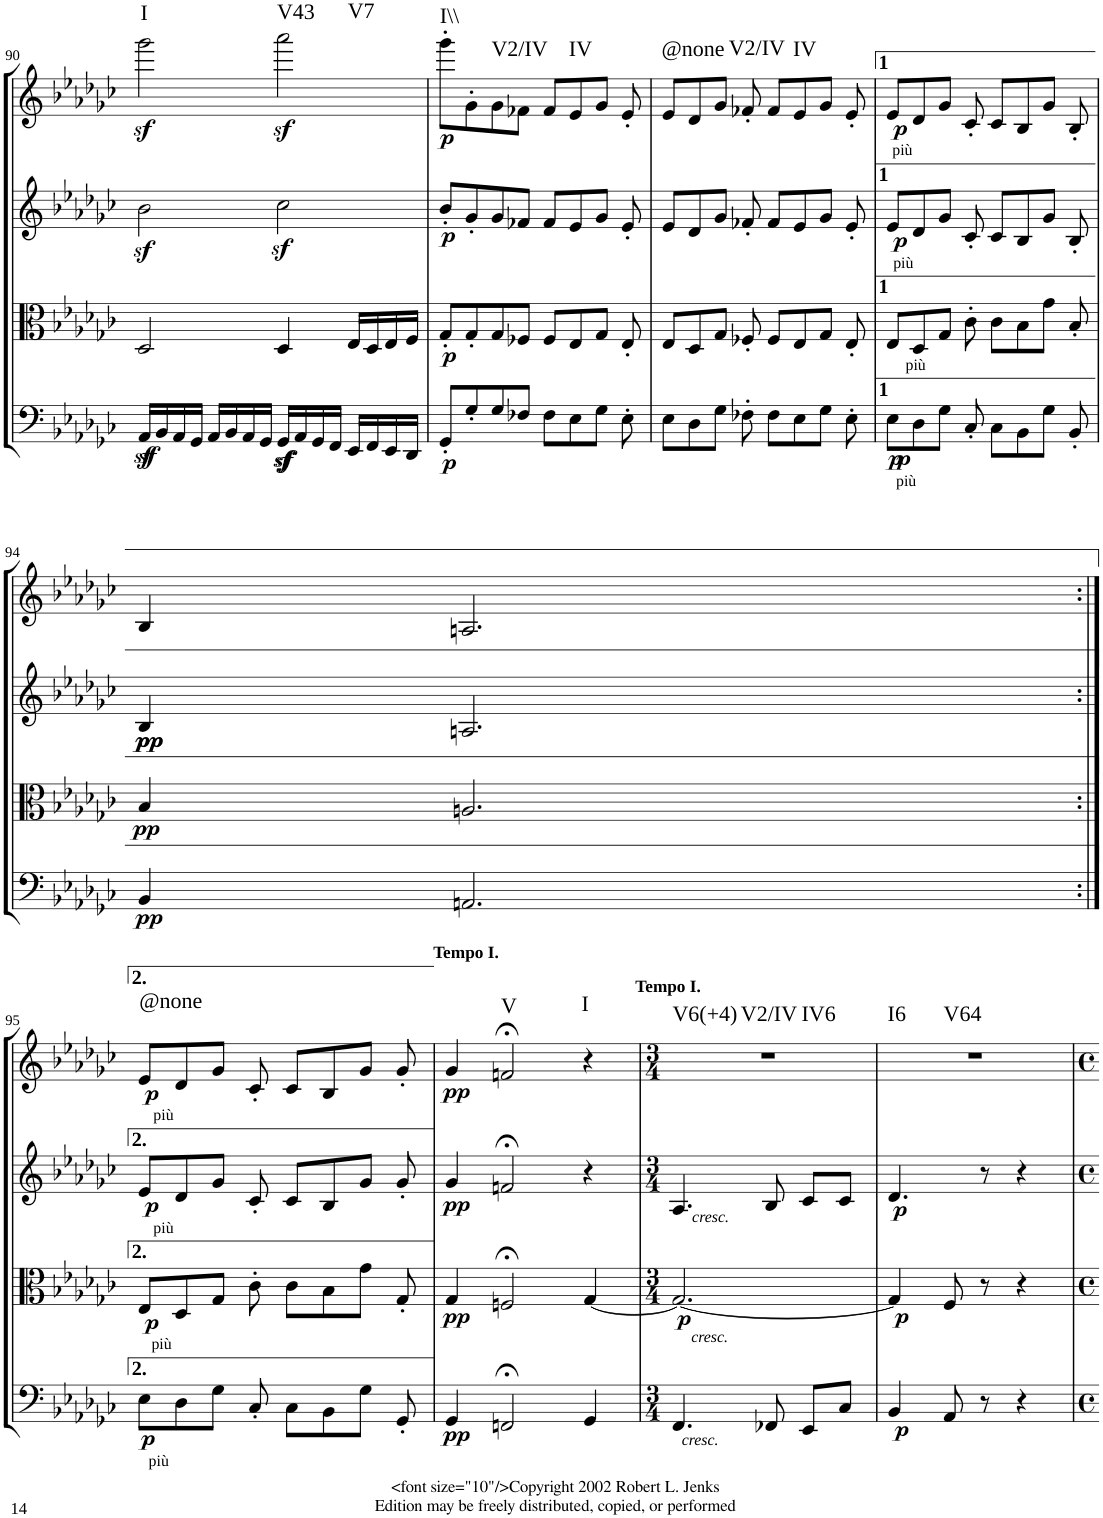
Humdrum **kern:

**kern	**dynam	**kern	**dynam	**kern	**dynam	**kern	**dynam	**harte
*part4	*part4	*part3	*part3	*part2	*part2	*part1	*part1	*part1
*staff4	*staff4	*staff3	*staff3	*staff2	*staff2	*staff1	*staff1	*
*I"Violoncello.	*	*I"Viola.	*	*I"Violino II.	*	*I"Violino I.	*	*
*I'Vc	*	*I'Vla	*	*I'Vln	*	*I'Vln	*	*
!!LO:PB:g=z
*clefF4	*	*clefC3	*	*clefG2	*	*clefG2	*	*
*k[b-e-a-d-g-c-]	*	*k[b-e-a-d-g-c-]	*	*k[b-e-a-d-g-c-]	*	*k[b-e-a-d-g-c-]	*	*
*G-:	*	*G-:	*	*G-:	*	*G-:	*	*
*M4/4	*	*M4/4	*	*M4/4	*	*M4/4	*	*
*met(c)	*	*met(c)	*	*met(c)	*	*met(c)	*	*
=90	=90	=90	=90	=90	=90	=90	=90	=90
!	!	!	!	!	!	!	!LO:DY:b	!LO:H:kt=I
16AA-z</LL	.	2D-/	.	2b-z<\	.	2ggg-\	sf	N
16BB-/	.	.	.	.	.	.	.	.
16AA-/	.	.	.	.	.	.	.	.
16GG-/JJ	.	.	.	.	.	.	.	.
16AA-/LL	.	.	.	.	.	.	.	.
16BB-/	.	.	.	.	.	.	.	.
16AA-/	.	.	.	.	.	.	.	.
16GG-/JJ	.	.	.	.	.	.	.	.
!	!	!	!	!	!	!	!LO:DY:b	!LO:H:n=1:kt=V43
!	!	!	!	!	!	!	!	!LO:H:n=2:kt=V7
16GG-z</LL	.	4D-/	.	2cc-z<\	.	2aaa-\	sf	N N
16AA-/	.	.	.	.	.	.	.	.
16GG-/	.	.	.	.	.	.	.	.
16FF/JJ	.	.	.	.	.	.	.	.
16EE-/LL	.	16E-/LL	.	.	.	.	.	.
16FF/	.	16D-/	.	.	.	.	.	.
16EE-/	.	16E-/	.	.	.	.	.	.
16DD-/JJ	.	16F/JJ	.	.	.	.	.	.
=91	=91	=91	=91	=91	=91	=91	=91	=91
!	!LO:DY:b	!	!LO:DY:b	!	!LO:DY:b	!	!LO:DY:b	!LO:H:kt=I\\
8GG-'/L	p	8G-'/L	p	8b-'/L	p	8ggg-'\L	p	N
8G-'/	.	8G-'/	.	8g-'/	.	8g-'\	.	.
!	!	!	!	!	!	!	!	!LO:H:kt=V2/IV
8G-/	.	8G-/	.	8g-/	.	8g-\	.	N
8F-X/J	.	8F-X/J	.	8f-X/J	.	8f-X\J	.	.
8F-\L	.	8F-/L	.	8f-/L	.	8f-/L	.	.
!	!	!	!	!	!	!	!	!LO:H:kt=IV
8E-\	.	8E-/	.	8e-/	.	8e-/	.	N
8G-\J	.	8G-/J	.	8g-/J	.	8g-/J	.	.
8E-'\	.	8E-'/	.	8e-'/	.	8e-'/	.	.
=92	=92	=92	=92	=92	=92	=92	=92	=92
!	!	!	!	!	!	!	!	!LO:H:kt=@none
8E-\L	.	8E-/L	.	8e-/L	.	8e-/L	.	N
8D-\	.	8D-/	.	8d-/	.	8d-/	.	.
!	!	!	!	!	!	!	!	!LO:H:kt=V2/IV
8G-\J	.	8G-/J	.	8g-/J	.	8g-/J	.	N
8F-X'\	.	8F-X'/	.	8f-X'/	.	8f-X'/	.	.
8F-\L	.	8F-/L	.	8f-/L	.	8f-/L	.	.
!	!	!	!	!	!	!	!	!LO:H:kt=IV
8E-\	.	8E-/	.	8e-/	.	8e-/	.	N
8G-\J	.	8G-/J	.	8g-/J	.	8g-/J	.	.
8E-'\	.	8E-'/	.	8e-'/	.	8e-'/	.	.
=93	=93	=93	=93	=93	=93	=93	=93	=93
!	!	!	!	!	!	!LO:TX:b:t=più	!	!
!	!	!	!	!LO:TX:b:t=più	!	!	!	!
!	!	!LO:TX:b:t=più	!	!	!	!	!	!
!LO:TX:b:t=più	!	!	!	!	!	!	!	!
!	!LO:DY:b	!	!	!	!	!	!	!
!	!LO:DY:n=1:b	!	!	!	!LO:DY:b	!	!LO:DY:b	!
8E-\L	p p	8E-/L	.	8e-/L	p	8e-/L	p	.
8D-\	.	8D-/	.	8d-/	.	8d-/	.	.
8G-\J	.	8G-/J	.	8g-/J	.	8g-/J	.	.
8C-'/	.	8c-'\	.	8c-'/	.	8c-'/	.	.
8C-\L	.	8c-\L	.	8c-/L	.	8c-/L	.	.
8BB-\	.	8B-\	.	8B-/	.	8B-/	.	.
8G-\J	.	8g-\J	.	8g-/J	.	8g-/J	.	.
8BB-'/	.	8B-'/	.	8B-'/	.	8B-'/	.	.
!!LO:LB:g=z
=94	=94	=94	=94	=94	=94	=94	=94	=94
!	!LO:DY:b	!	!LO:DY:b	!	!LO:DY:b	!	!	!
!	!	!	!	!	!LO:DY:n=1:b	!	!	!
4BB-/	pp	4B-/	pp	4B-/	pp pp	4B-/	.	.
2.AAn/	.	2.An/	.	2.An/	.	2.An/	.	.
!!LO:LB:g=z
=95:|!	=95:|!	=95:|!	=95:|!	=95:|!	=95:|!	=95:|!	=95:|!	=95:|!
!	!	!	!	!	!	!LO:TX:b:t=più	!	!
!	!	!	!	!LO:TX:b:t=più	!	!	!	!
!	!	!LO:TX:b:t=più	!	!	!	!	!	!
!LO:TX:b:t=più	!	!	!	!	!	!	!	!
!	!LO:DY:b	!	!LO:DY:b	!	!LO:DY:b	!	!LO:DY:b	!LO:H:kt=@none
8E-\L	p	8E-/L	p	8e-/L	p	8e-/L	p	N
8D-\	.	8D-/	.	8d-/	.	8d-/	.	.
8G-\J	.	8G-/J	.	8g-/J	.	8g-/J	.	.
8C-'/	.	8c-'\	.	8c-'/	.	8c-'/	.	.
8C-\L	.	8c-\L	.	8c-/L	.	8c-/L	.	.
8BB-\	.	8B-\	.	8B-/	.	8B-/	.	.
8G-\J	.	8g-\J	.	8g-/J	.	8g-/J	.	.
8GG-'/	.	8G-'/	.	8g-'/	.	8g-'/	.	.
=96	=96	=96	=96	=96	=96	=96	=96	=96
!	!	!	!	!	!	!LO:TX:a:B:t=Tempo I.	!	!
!	!LO:DY:b	!	!LO:DY:b	!	!LO:DY:b	!	!LO:DY:b	!
4GG-/	pp	4G-/	pp	4g-/	pp	4g-/	pp	.
!	!	!	!	!	!	!	!	!LO:H:kt=V
2FFn;</	.	2Fn;</	.	2fn;</	.	2fn;</	.	N
!	!	!	!	!	!	!	!	!LO:H:kt=I
4GG-/	.	[4G-/	.	4r	.	4r	.	N
=97	=97	=97	=97	=97	=97	=97	=97	=97
*M3/4	*	*M3/4	*	*M3/4	*	*M3/4	*	*
!	!	!	!	!	!	!LO:TX:a:B:t=Tempo I.	!	!
!	!	!	!	!LO:TX:b:i:t=cresc.	!	!	!	!
!	!	!LO:TX:b:i:t=cresc.	!	!	!	!	!	!
!LO:TX:b:i:t=cresc.	!	!	!	!	!	!	!	!
!	!	!	!LO:DY:b	!	!	!	!	!LO:H:n=1:kt=V6(+4)
!	!	!	!	!	!	!	!	!LO:H:n=2:kt=V2/IV
!	!	!	!	!	!	!	!	!LO:H:n=3:kt=IV6
4.FF/	.	2.G-/_	p	4.A-/	.	2.r	.	N N N
8FF-X/	.	.	.	8B-/	.	.	.	.
8EE-/L	.	.	.	8c-/L	.	.	.	.
8C-/J	.	.	.	8c-/J	.	.	.	.
=98	=98	=98	=98	=98	=98	=98	=98	=98
!	!LO:DY:b	!	!LO:DY:b	!	!LO:DY:b	!	!	!LO:H:n=1:kt=I6
!	!	!	!	!	!	!	!	!LO:H:n=2:kt=V64
4BB-/	p	4G-/]	p	4.d-/	p	2.r	.	N N
8AA-/	.	8F/	.	.	.	.	.	.
8r	.	8r	.	8r	.	.	.	.
4r	.	4r	.	4r	.	.	.	.
=	=	=	=	=	=	=	=	=
*-	*-	*-	*-	*-	*-	*-	*-	*-
